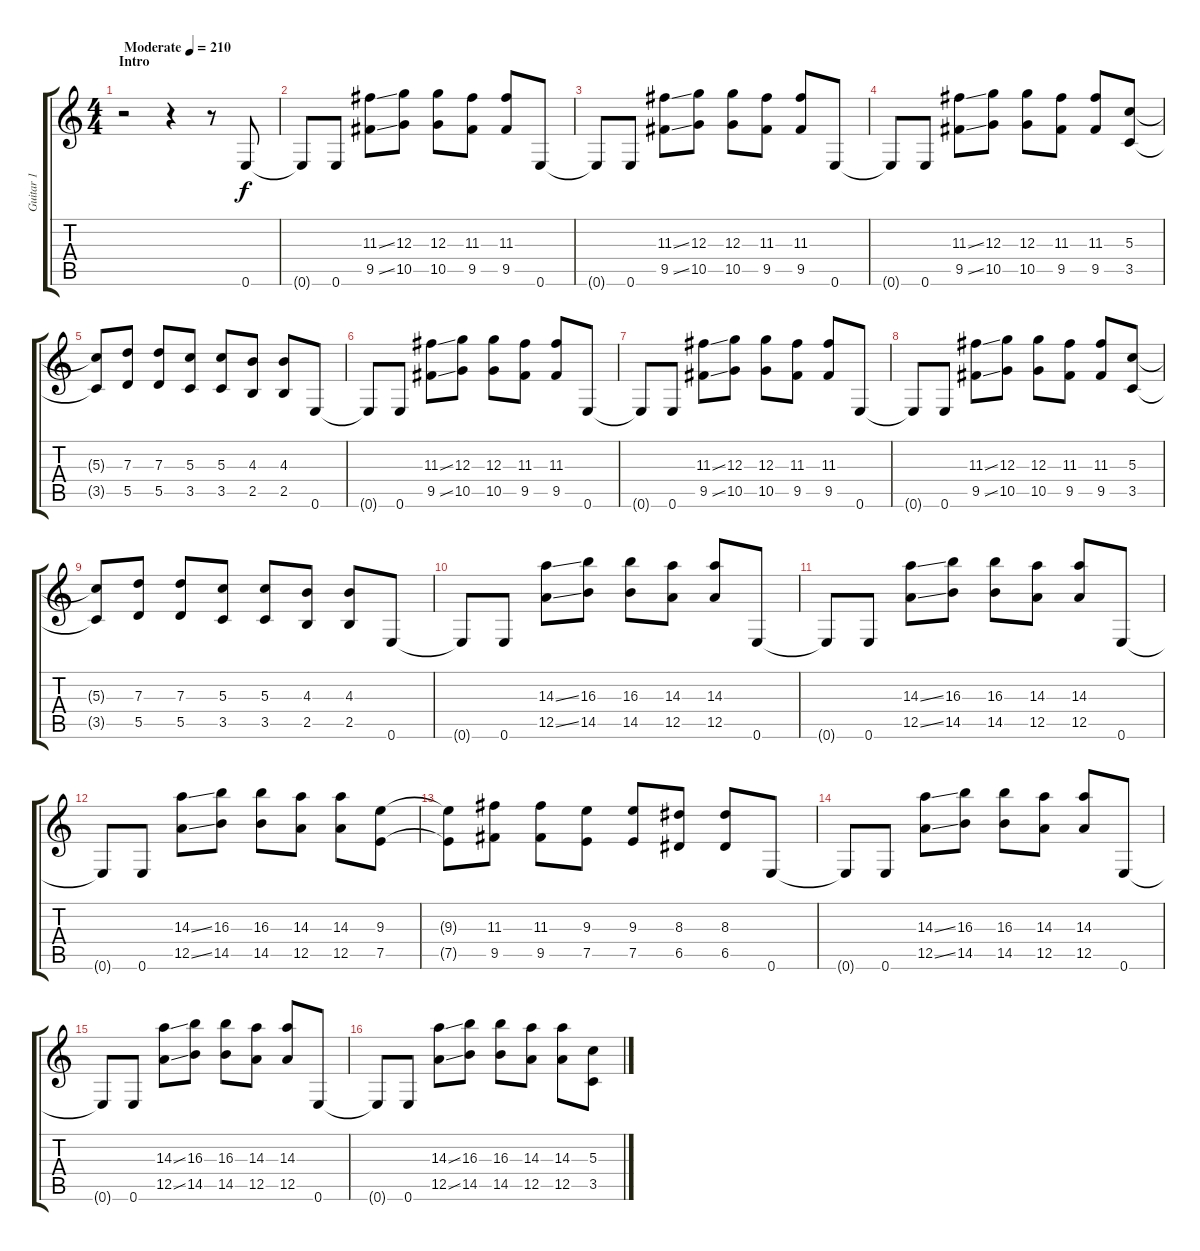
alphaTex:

\track ("Guitar 1" "Guitar 1") {instrument distortionguitar}
\staff {score tabs}
\tuning (E4 B3 G3 D3 A2 E2) {hide}
\ts (4 4)
\section ("" "Intro")
\tempo (210 "Moderate")
\clef g2
\ks c
r.2{dy f instrument distortionguitar} r.4 r.8 0.6.8 |
0.6{t}.8 0.6.8 (11.3{ss} 9.5{ss}).8 (12.3 10.5).8 (12.3 10.5).8 (11.3 9.5).8 (11.3 9.5).8 0.6.8 |
0.6{t}.8 0.6.8 (11.3{ss} 9.5{ss}).8 (12.3 10.5).8 (12.3 10.5).8 (11.3 9.5).8 (11.3 9.5).8 0.6.8 |
0.6{t}.8 0.6.8 (11.3{ss} 9.5{ss}).8 (12.3 10.5).8 (12.3 10.5).8 (11.3 9.5).8 (11.3 9.5).8 (5.3 3.5).8 |
(5.3{t} 3.5{t}).8 (7.3 5.5).8 (7.3 5.5).8 (5.3 3.5).8 (5.3 3.5).8 (4.3 2.5).8 (4.3 2.5).8 0.6.8 |
0.6{t}.8 0.6.8 (11.3{ss} 9.5{ss}).8 (12.3 10.5).8 (12.3 10.5).8 (11.3 9.5).8 (11.3 9.5).8 0.6.8 |
0.6{t}.8 0.6.8 (11.3{ss} 9.5{ss}).8 (12.3 10.5).8 (12.3 10.5).8 (11.3 9.5).8 (11.3 9.5).8 0.6.8 |
0.6{t}.8 0.6.8 (11.3{ss} 9.5{ss}).8 (12.3 10.5).8 (12.3 10.5).8 (11.3 9.5).8 (11.3 9.5).8 (5.3 3.5).8 |
(5.3{t} 3.5{t}).8 (7.3 5.5).8 (7.3 5.5).8 (5.3 3.5).8 (5.3 3.5).8 (4.3 2.5).8 (4.3 2.5).8 0.6.8 |
0.6{t}.8 0.6.8 (14.3{ss} 12.5{ss}).8 (16.3 14.5).8 (16.3 14.5).8 (14.3 12.5).8 (14.3 12.5).8 0.6.8 |
0.6{t}.8 0.6.8 (14.3{ss} 12.5{ss}).8 (16.3 14.5).8 (16.3 14.5).8 (14.3 12.5).8 (14.3 12.5).8 0.6.8 |
0.6{t}.8 0.6.8 (14.3{ss} 12.5{ss}).8 (16.3 14.5).8 (16.3 14.5).8 (14.3 12.5).8 (14.3 12.5).8 (9.3 7.5).8 |
(9.3{t} 7.5{t}).8 (11.3 9.5).8 (11.3 9.5).8 (9.3 7.5).8 (9.3 7.5).8 (8.3 6.5).8 (8.3 6.5).8 0.6.8 |
0.6{t}.8 0.6.8 (14.3{ss} 12.5{ss}).8 (16.3 14.5).8 (16.3 14.5).8 (14.3 12.5).8 (14.3 12.5).8 0.6.8 |
0.6{t}.8 0.6.8 (14.3{ss} 12.5{ss}).8 (16.3 14.5).8 (16.3 14.5).8 (14.3 12.5).8 (14.3 12.5).8 0.6.8 |
0.6{t}.8 0.6.8 (14.3{ss} 12.5{ss}).8 (16.3 14.5).8 (16.3 14.5).8 (14.3 12.5).8 (14.3 12.5).8 (5.3 3.5).8
